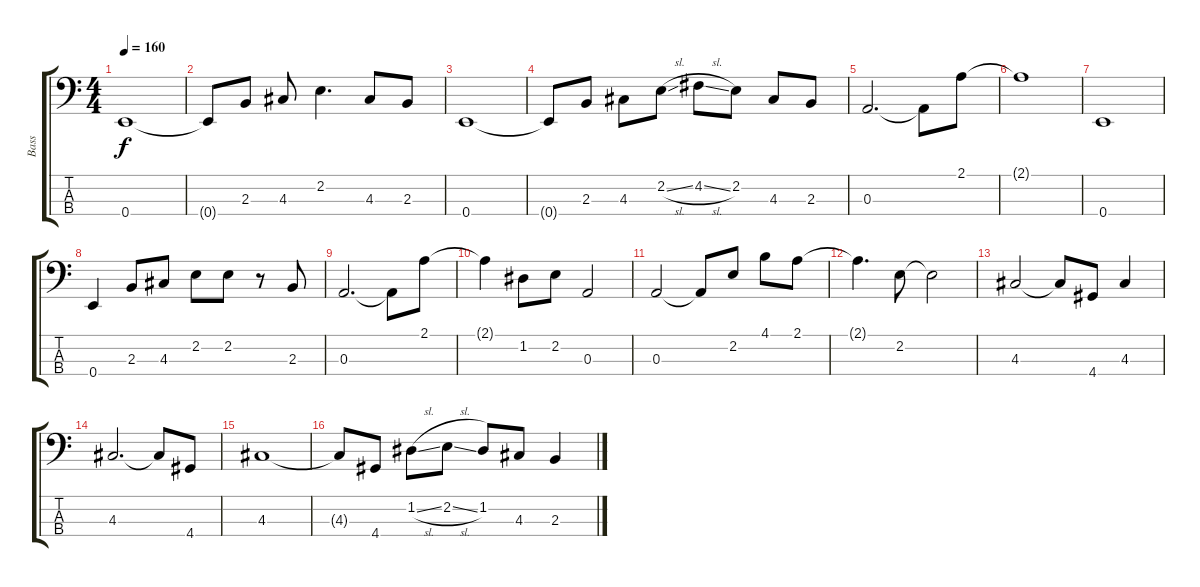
\track ("Bass" "Bass") {instrument electricbassfinger}
\staff {score tabs}
\tuning (G2 D2 A1 E1) {hide}
\ts (4 4)
\tempo 160
\clef f4
\ks c
0.4.1{dy f} |
0.4{t}.8 2.3.8 4.3.8 2.2.4{d} 4.3.8 2.3.8 |
0.4.1 |
0.4{t}.8 2.3.8 4.3.8 2.2{sl}.8 4.2{sl}.8 2.2.8 4.3.8 2.3.8 |
0.3.2{d} 0.3{t}.8 2.1.8 |
2.1{t}.1 |
0.4.1 |
0.4.4 2.3.8 4.3.8 2.2.8 2.2.8 r.8 2.3.8 |
0.3.2{d} 0.3{t}.8 2.1.8 |
2.1{t}.4 1.2.8 2.2.8 0.3.2 |
0.3.2 0.3{t}.8 2.2.8 4.1.8 2.1.8 |
2.1{t}.4{d} 2.2.8 2.2{t}.2 |
4.3.2 4.3{t}.8 4.4.8 4.3.4 |
4.3.2{d} 4.3{t}.8 4.4.8 |
4.3.1 |
4.3{t}.8 4.4.8 1.2{sl}.8 2.2{sl}.8 1.2.8 4.3.8 2.3.4
